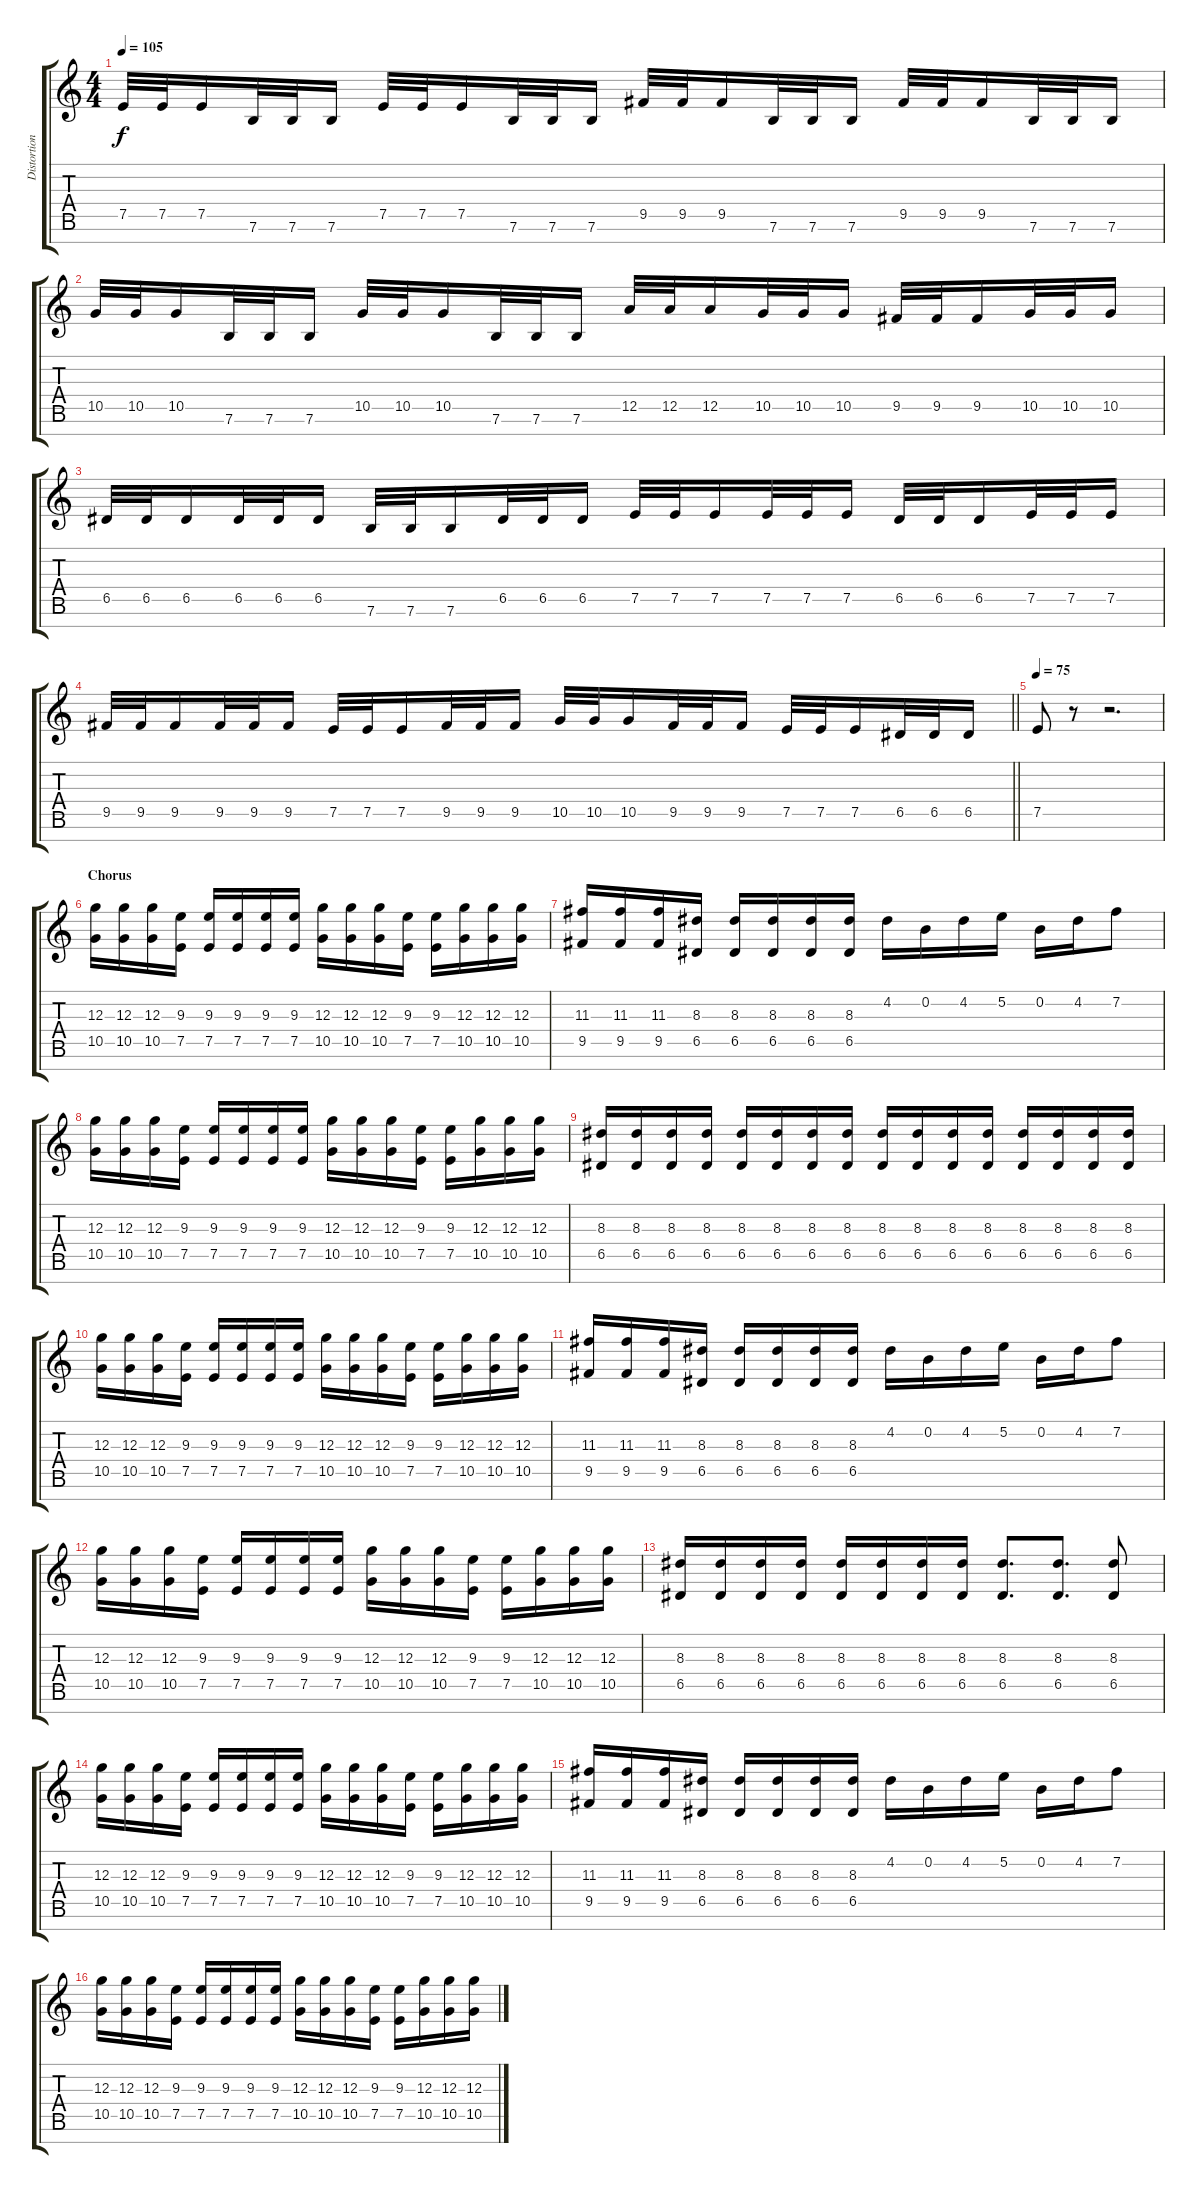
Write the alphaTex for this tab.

\track ("Distortion Guitar II" "Distortion") {instrument distortionguitar}
\staff {score tabs}
\tuning (E4 B3 G3 D3 A2 E2 B1) {hide}
\ts (4 4)
\tempo 105
\clef g2
\ks c
7.5.32{dy f} 7.5.32 7.5.16 7.6.32 7.6.32 7.6.16 7.5.32 7.5.32 7.5.16 7.6.32 7.6.32 7.6.16 9.5.32 9.5.32 9.5.16 7.6.32 7.6.32 7.6.16 9.5.32 9.5.32 9.5.16 7.6.32 7.6.32 7.6.16 |
10.5.32 10.5.32 10.5.16 7.6.32 7.6.32 7.6.16 10.5.32 10.5.32 10.5.16 7.6.32 7.6.32 7.6.16 12.5.32 12.5.32 12.5.16 10.5.32 10.5.32 10.5.16 9.5.32 9.5.32 9.5.16 10.5.32 10.5.32 10.5.16 |
6.5.32 6.5.32 6.5.16 6.5.32 6.5.32 6.5.16 7.6.32 7.6.32 7.6.16 6.5.32 6.5.32 6.5.16 7.5.32 7.5.32 7.5.16 7.5.32 7.5.32 7.5.16 6.5.32 6.5.32 6.5.16 7.5.32 7.5.32 7.5.16 |
\barLineRight lightlight
9.5.32 9.5.32 9.5.16 9.5.32 9.5.32 9.5.16 7.5.32 7.5.32 7.5.16 9.5.32 9.5.32 9.5.16 10.5.32 10.5.32 10.5.16 9.5.32 9.5.32 9.5.16 7.5.32 7.5.32 7.5.16 6.5.32 6.5.32 6.5.16 |
\tempo 75
7.5.8 r.8 r.2{d} |
\section ("" "Chorus")
(12.3 10.5).16 (12.3 10.5).16 (12.3 10.5).16 (9.3 7.5).16 (9.3 7.5).16 (9.3 7.5).16 (9.3 7.5).16 (9.3 7.5).16 (12.3 10.5).16 (12.3 10.5).16 (12.3 10.5).16 (9.3 7.5).16 (9.3 7.5).16 (12.3 10.5).16 (12.3 10.5).16 (12.3 10.5).16 |
(11.3 9.5).16 (11.3 9.5).16 (11.3 9.5).16 (8.3 6.5).16 (8.3 6.5).16 (8.3 6.5).16 (8.3 6.5).16 (8.3 6.5).16 4.2.16 0.2.16 4.2.16 5.2.16 0.2.16 4.2.16 7.2.8 |
(12.3 10.5).16 (12.3 10.5).16 (12.3 10.5).16 (9.3 7.5).16 (9.3 7.5).16 (9.3 7.5).16 (9.3 7.5).16 (9.3 7.5).16 (12.3 10.5).16 (12.3 10.5).16 (12.3 10.5).16 (9.3 7.5).16 (9.3 7.5).16 (12.3 10.5).16 (12.3 10.5).16 (12.3 10.5).16 |
(8.3 6.5).16 (8.3 6.5).16 (8.3 6.5).16 (8.3 6.5).16 (8.3 6.5).16 (8.3 6.5).16 (8.3 6.5).16 (8.3 6.5).16 (8.3 6.5).16 (8.3 6.5).16 (8.3 6.5).16 (8.3 6.5).16 (8.3 6.5).16 (8.3 6.5).16 (8.3 6.5).16 (8.3 6.5).16 |
(12.3 10.5).16 (12.3 10.5).16 (12.3 10.5).16 (9.3 7.5).16 (9.3 7.5).16 (9.3 7.5).16 (9.3 7.5).16 (9.3 7.5).16 (12.3 10.5).16 (12.3 10.5).16 (12.3 10.5).16 (9.3 7.5).16 (9.3 7.5).16 (12.3 10.5).16 (12.3 10.5).16 (12.3 10.5).16 |
(11.3 9.5).16 (11.3 9.5).16 (11.3 9.5).16 (8.3 6.5).16 (8.3 6.5).16 (8.3 6.5).16 (8.3 6.5).16 (8.3 6.5).16 4.2.16 0.2.16 4.2.16 5.2.16 0.2.16 4.2.16 7.2.8 |
(12.3 10.5).16 (12.3 10.5).16 (12.3 10.5).16 (9.3 7.5).16 (9.3 7.5).16 (9.3 7.5).16 (9.3 7.5).16 (9.3 7.5).16 (12.3 10.5).16 (12.3 10.5).16 (12.3 10.5).16 (9.3 7.5).16 (9.3 7.5).16 (12.3 10.5).16 (12.3 10.5).16 (12.3 10.5).16 |
(8.3 6.5).16 (8.3 6.5).16 (8.3 6.5).16 (8.3 6.5).16 (8.3 6.5).16 (8.3 6.5).16 (8.3 6.5).16 (8.3 6.5).16 (8.3 6.5).8{d} (8.3 6.5).8{d} (8.3 6.5).8 |
(12.3 10.5).16 (12.3 10.5).16 (12.3 10.5).16 (9.3 7.5).16 (9.3 7.5).16 (9.3 7.5).16 (9.3 7.5).16 (9.3 7.5).16 (12.3 10.5).16 (12.3 10.5).16 (12.3 10.5).16 (9.3 7.5).16 (9.3 7.5).16 (12.3 10.5).16 (12.3 10.5).16 (12.3 10.5).16 |
(11.3 9.5).16 (11.3 9.5).16 (11.3 9.5).16 (8.3 6.5).16 (8.3 6.5).16 (8.3 6.5).16 (8.3 6.5).16 (8.3 6.5).16 4.2.16 0.2.16 4.2.16 5.2.16 0.2.16 4.2.16 7.2.8 |
(12.3 10.5).16 (12.3 10.5).16 (12.3 10.5).16 (9.3 7.5).16 (9.3 7.5).16 (9.3 7.5).16 (9.3 7.5).16 (9.3 7.5).16 (12.3 10.5).16 (12.3 10.5).16 (12.3 10.5).16 (9.3 7.5).16 (9.3 7.5).16 (12.3 10.5).16 (12.3 10.5).16 (12.3 10.5).16
